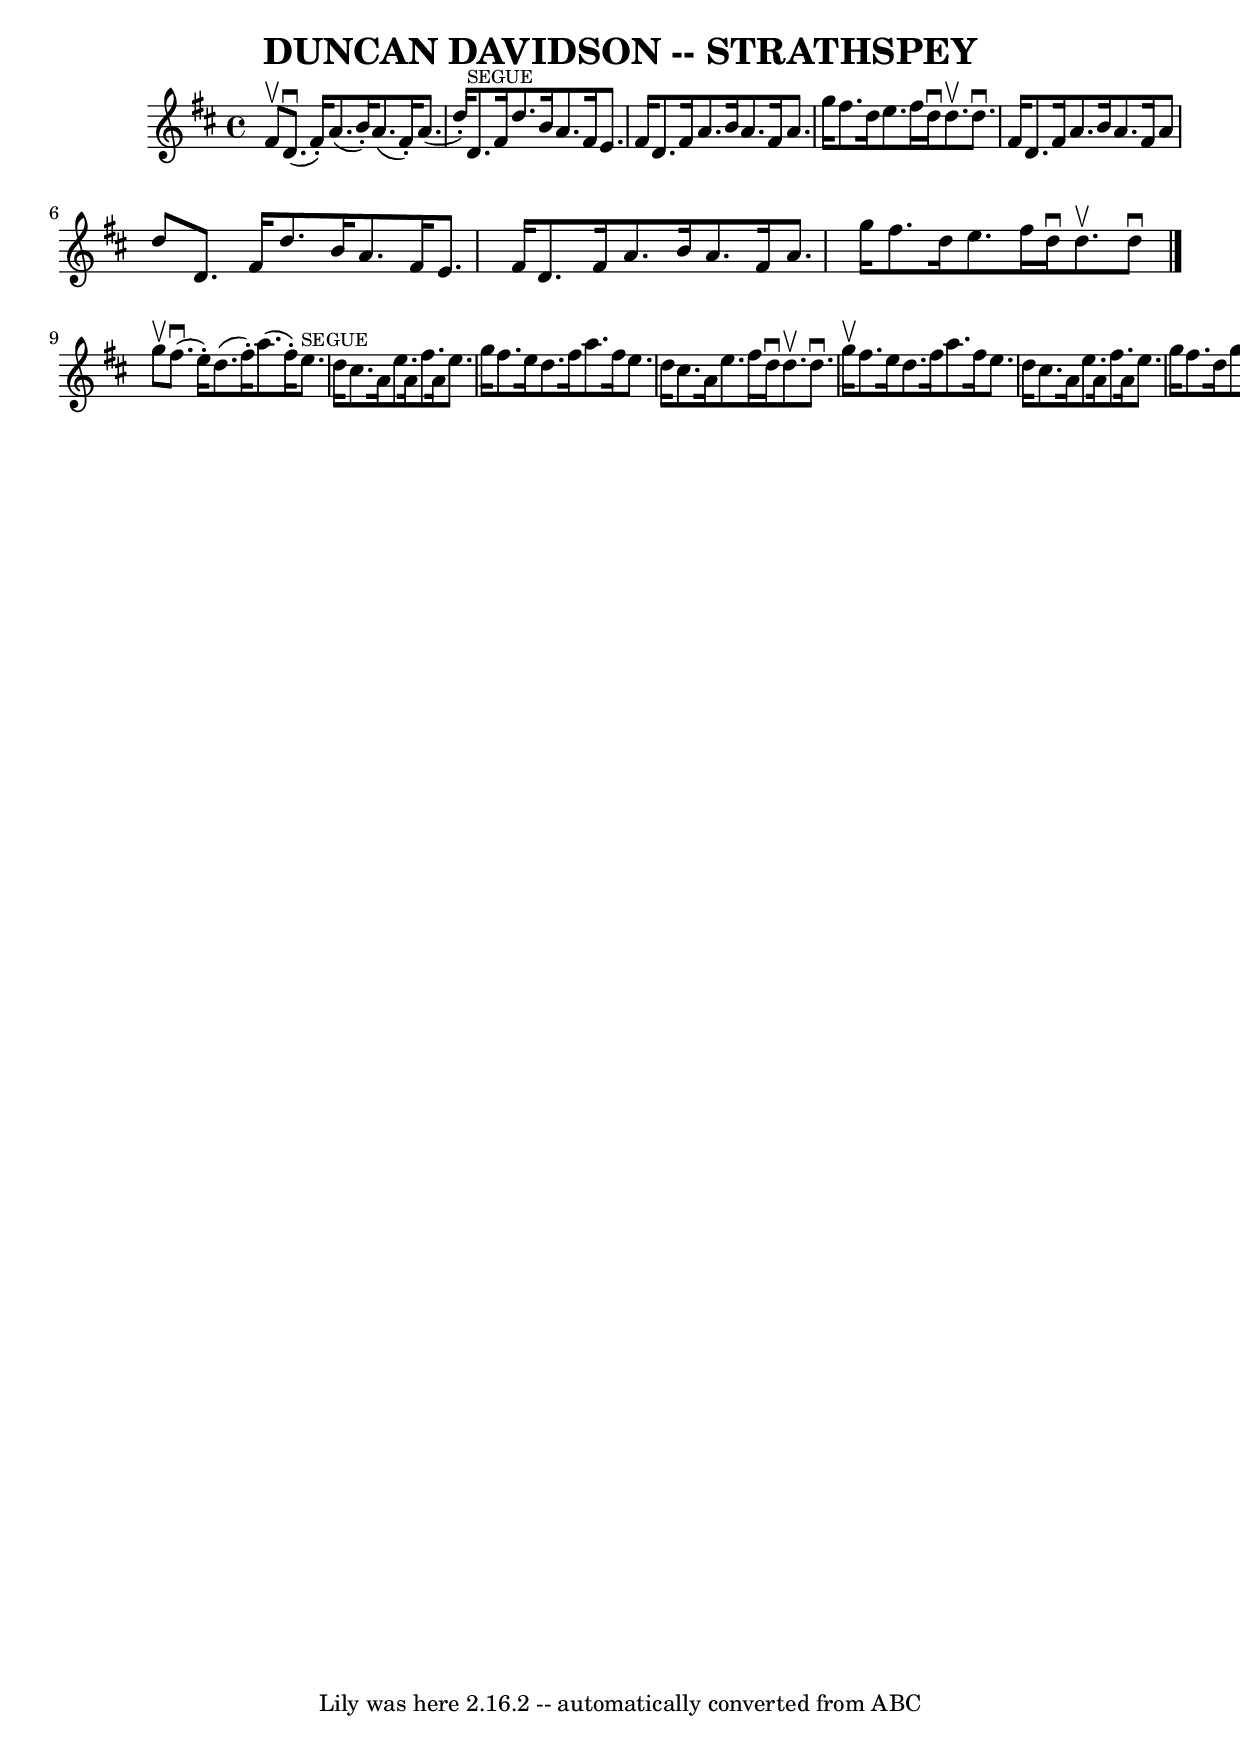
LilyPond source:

\version "2.16.2"
\include "Mammoth.ily"
\header {
  %% book = "Ryan's Mammoth Collection of Fiddle Tunes"
 crossRefNumber = "1"
 footnotes = ""
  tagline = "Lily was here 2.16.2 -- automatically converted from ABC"
  title = "DUNCAN DAVIDSON -- STRATHSPEY"

}
voicedefault =  {


  \override Staff.TimeSignature #'style = #'C
  \time 4/4 
  \key d \major fs'8^\upbow        |
 d'8. (^\downbow fs'16-.) a'8. (b'16-.) a'8. (fs'16-.) a'8. (d''16-.)    |
 d'8.^\segue fs'16 d''8. b'16 a'8. fs'16 e'8. fs'16         |
 d'8. fs'16 a'8. b'16 a'8. fs'16 a'8. g''16     |
 fs''8. d''16 e''8. fs''16 d''16^\downbow d''8.^\upbow d''8.^\downbow fs'16     |
   |
 d'8. fs'16 a'8. b'16 a'8. fs'16 a'8 d''8     |
 d'8. fs'16 d''8. b'16 a'8. fs'16 e'8. fs'16   |
 d'8. fs'16 a'8. b'16 a'8. fs'16 a'8. g''16     |
 fs''8. d''16 e''8. fs''16 d''16^\downbow d''8.^\upbow d''8^\downbow   \bar "|." g''8^\upbow        |
 fs''8. (^\downbow e''16-.) d''8. (fs''16-.) a''8. (fs''16-.) e''8.^\segue d''16     |
 cs''8. a'16 e''8. a'16 fs''8. a'16 e''8. g''16         |
 fs''8. e''16 d''8. fs''16 a''8. fs''16 e''8. d''16     |
 cs''8. a'16 e''8. fs''16 d''16^\downbow d''8.^\upbow d''8.^\downbow g''16^\upbow |  |
 fs''8. e''16 d''8. fs''16 a''8. fs''16 e''8. d''16     |
 cs''8. a'16 e''8. a'16 fs''8. a'16 e''8. g''16         |
 fs''8. d''16 g''8. e''16 a''8. fs''16 b''8. g''16     |
 fs''8. d''16    
 e''8. fs''16 d''16^\downbow d''8.^\upbow d''8^\downbow      \bar " |."   

}

\score{
  <<

    \context Staff="default"
    {
      \voicedefault 
      
    }

  >>
  \layout {
    
  }
  \midi {
  }

}
